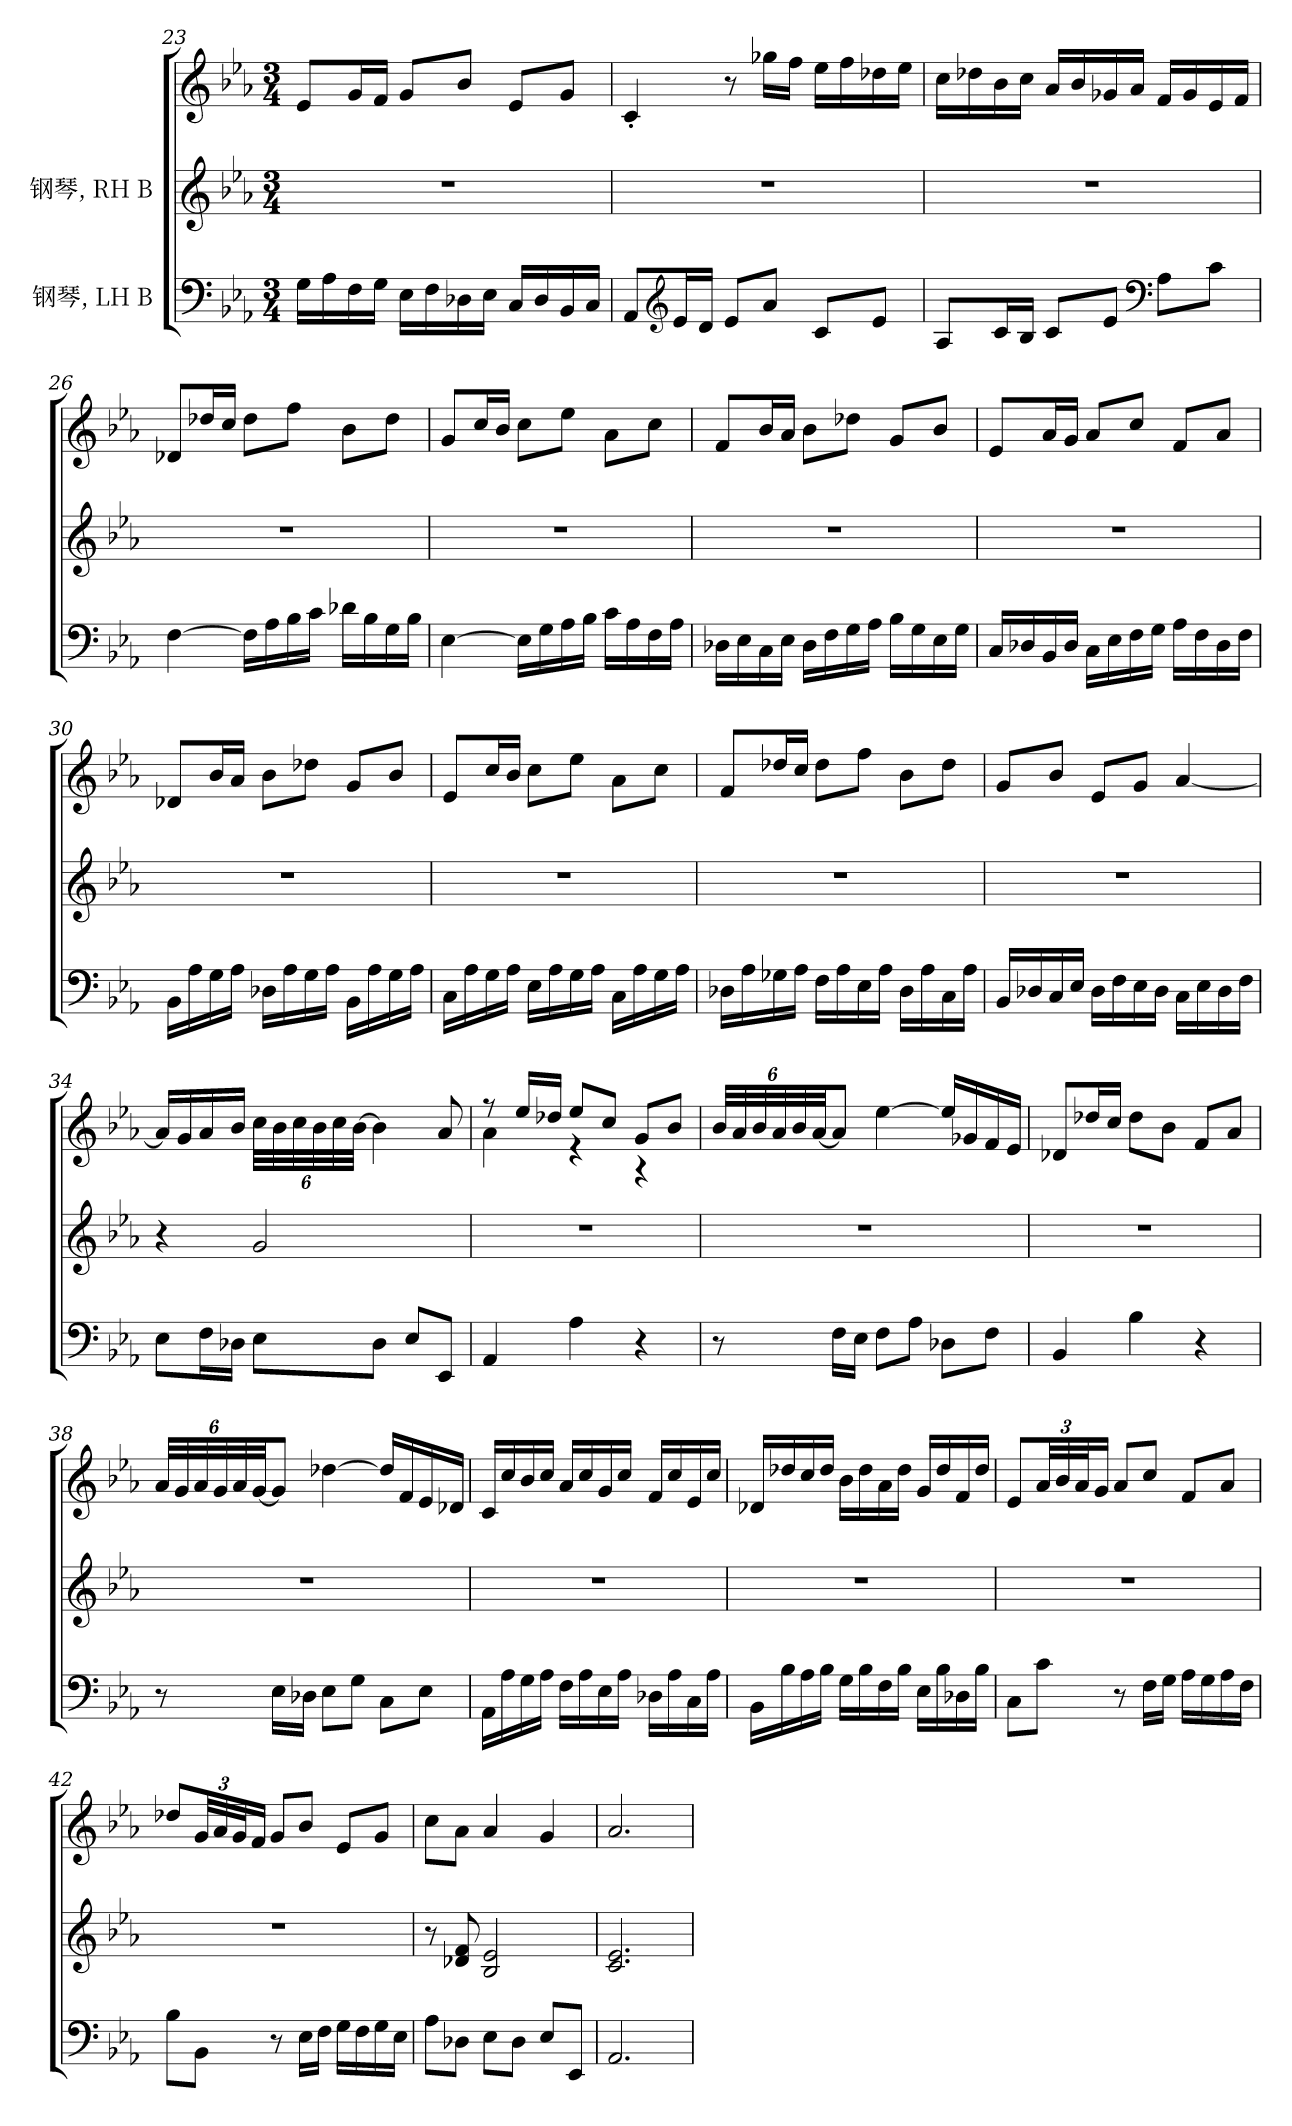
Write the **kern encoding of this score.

**kern	**kern	**kern
*part2	*part1	*part1
*staff3	*staff2	*staff1
*I"钢琴, LH B	*I"钢琴, RH B	*
*clefF4	*clefG2	*clefG2
*k[b-e-a-]	*k[b-e-a-]	*k[b-e-a-]
*M3/4	*M3/4	*M3/4
=23	=23	=23
16G\LL	2.r	8e-/L
16A-\	.	.
16F\	.	16g/L
16G\JJ	.	16f/JJ
16E-\LL	.	8g/L
16F\	.	.
16D-X\	.	8b-/J
16E-\JJ	.	.
16C/LL	.	8e-/L
16D-/	.	.
16BB-/	.	8g/J
16C/JJ	.	.
=24	=24	=24
8AA-/L	2.r	4c'/
*clefG2	*	*
16e-/L	.	.
16d/JJ	.	.
8e-/L	.	8r
8a-/J	.	16gg-X\LL
.	.	16ff\JJ
8c/L	.	16ee-\LL
.	.	16ff\
8e-/J	.	16dd-X\
.	.	16ee-\JJ
!!LO:LB:g=z
=25	=25	=25
8A-/L	2.r	16cc\LL
.	.	16dd-X\
16c/L	.	16b-\
16B-/JJ	.	16cc\JJ
8c/L	.	16a-/LL
.	.	16b-/
8e-/J	.	16g-X/
.	.	16a-/JJ
*clefF4	*	*
8A-\L	.	16f/LL
.	.	16g-/
8c\J	.	16e-/
.	.	16f/JJ
=26	=26	=26
[4F\	2.r	8d-X/L
.	.	16dd-X/L
.	.	16cc/JJ
16F\LL]	.	8dd-\L
16A-\	.	.
16B-\	.	8ff\J
16c\JJ	.	.
16d-X\LL	.	8b-\L
16B-\	.	.
16G\	.	8dd-\J
16B-\JJ	.	.
=27	=27	=27
[4E-\	2.r	8g/L
.	.	16cc/L
.	.	16b-/JJ
16E-\LL]	.	8cc\L
16G\	.	.
16A-\	.	8ee-\J
16B-\JJ	.	.
16c\LL	.	8a-\L
16A-\	.	.
16F\	.	8cc\J
16A-\JJ	.	.
!!LO:PB:g=z
=28	=28	=28
16D-X\LL	2.r	8f/L
16E-\	.	.
16C\	.	16b-/L
16E-\JJ	.	16a-/JJ
16D-\LL	.	8b-\L
16F\	.	.
16G\	.	8dd-X\J
16A-\JJ	.	.
16B-\LL	.	8g/L
16G\	.	.
16E-\	.	8b-/J
16G\JJ	.	.
=29	=29	=29
16C/LL	2.r	8e-/L
16D-X/	.	.
16BB-/	.	16a-/L
16D-/JJ	.	16g/JJ
16C\LL	.	8a-/L
16E-\	.	.
16F\	.	8cc/J
16G\JJ	.	.
16A-\LL	.	8f/L
16F\	.	.
16D-\	.	8a-/J
16F\JJ	.	.
=30	=30	=30
16BB-\LL	2.r	8d-X/L
16A-\	.	.
16G\	.	16b-/L
16A-\JJ	.	16a-/JJ
16D-X\LL	.	8b-\L
16A-\	.	.
16G\	.	8dd-X\J
16A-\JJ	.	.
16BB-\LL	.	8g/L
16A-\	.	.
16G\	.	8b-/J
16A-\JJ	.	.
!!LO:LB:g=z
=31	=31	=31
16C\LL	2.r	8e-/L
16A-\	.	.
16G\	.	16cc/L
16A-\JJ	.	16b-/JJ
16E-\LL	.	8cc\L
16A-\	.	.
16G\	.	8ee-\J
16A-\JJ	.	.
16C\LL	.	8a-\L
16A-\	.	.
16G\	.	8cc\J
16A-\JJ	.	.
=32	=32	=32
16D-X\LL	2.r	8f/L
16A-\	.	.
16G-X\	.	16dd-X/L
16A-\JJ	.	16cc/JJ
16F\LL	.	8dd-\L
16A-\	.	.
16E-\	.	8ff\J
16A-\JJ	.	.
16D-\LL	.	8b-\L
16A-\	.	.
16C\	.	8dd-\J
16A-\JJ	.	.
=33	=33	=33
16BB-/LL	2.r	8g/L
16D-X/	.	.
16C/	.	8b-/J
16E-/JJ	.	.
16D-\LL	.	8e-/L
16F\	.	.
16E-\	.	8g/J
16D-\JJ	.	.
16C\LL	.	[4a-/
16E-\	.	.
16D-\	.	.
16F\JJ	.	.
!!LO:LB:g=z
=34	=34	=34
8E-\L	4r	16a-/LL]
.	.	16g/
16F\L	.	16a-/
16D-X\JJ	.	16b-/JJ
*	*	*Xbrackettup
8E-\L	2g/	48cc\LLL
.	.	48b-\
.	.	48cc\
.	.	48b-\
.	.	48cc\
.	.	[48b-\JJJ
8D-\J	.	4b-\]
8E-/L	.	.
8EE-/J	.	8a-/
=35	=35	=35
*	*	*^
4AA-/	2.r	8r	4a-\
.	.	16ee-/LL	.
.	.	16dd-X/JJ	.
4A-\	.	8ee-/L	4r
.	.	8cc/J	.
4r	.	8g/L	4r
.	.	8b-/J	.
*	*	*v	*v
=36	=36	=36
8r	2.r	48b-/LLL
.	.	48a-/
.	.	48b-/
.	.	48a-/
.	.	48b-/
.	.	[48a-/JJ
16F\LL	.	8a-/J]
16E-\JJ	.	.
8F\L	.	[4ee-\
8A-\J	.	.
8D-X\L	.	16ee-/LL]
.	.	16g-X/
8F\J	.	16f/
.	.	16e-/JJ
!!LO:LB:g=z
=37	=37	=37
4BB-/	2.r	8d-X/L
.	.	16dd-X/L
.	.	16cc/JJ
4B-\	.	8dd-\L
.	.	8b-\J
4r	.	8f/L
.	.	8a-/J
=38	=38	=38
8r	2.r	48a-/LLL
.	.	48g/
.	.	48a-/
.	.	48g/
.	.	48a-/
.	.	[48g/JJ
16E-\LL	.	8g/J]
16D-X\JJ	.	.
8E-\L	.	[4dd-X\
8G\J	.	.
8C\L	.	16dd-/LL]
.	.	16f/
8E-\J	.	16e-/
.	.	16d-X/JJ
=39	=39	=39
16AA-\LL	2.r	16c/LL
16A-\	.	16cc/
16G\	.	16b-/
16A-\JJ	.	16cc/JJ
16F\LL	.	16a-/LL
16A-\	.	16cc/
16E-\	.	16g/
16A-\JJ	.	16cc/JJ
16D-X\LL	.	16f/LL
16A-\	.	16cc/
16C\	.	16e-/
16A-\JJ	.	16cc/JJ
!!LO:PB:g=z
=40	=40	=40
16BB-\LL	2.r	16d-X/LL
16B-\	.	16dd-X/
16A-\	.	16cc/
16B-\JJ	.	16dd-/JJ
16G\LL	.	16b-\LL
16B-\	.	16dd-\
16F\	.	16a-\
16B-\JJ	.	16dd-\JJ
16E-\LL	.	16g/LL
16B-\	.	16dd-/
16D-X\	.	16f/
16B-\JJ	.	16dd-/JJ
=41	=41	=41
8C\L	2.r	8e-/L
8c\J	.	48a-/LL
.	.	48b-/
.	.	48a-/J
.	.	16g/JJ
8r	.	8a-/L
16F\LL	.	8cc/J
16G\JJ	.	.
16A-\LL	.	8f/L
16G\	.	.
16A-\	.	8a-/J
16F\JJ	.	.
=42	=42	=42
8B-\L	2.r	8dd-X/L
8BB-\J	.	48g/LL
.	.	48a-/
.	.	48g/J
.	.	16f/JJ
8r	.	8g/L
16E-\LL	.	8b-/J
16F\JJ	.	.
*	*	*MM97
16G\LL	.	8e-/L
16F\	.	.
16G\	.	8g/J
16E-\JJ	.	.
!!LO:LB:g=z
=43	=43	=43
*	*	*MM94
8A-\L	8r	8cc\L
*	*	*MM90
8D-X\J	8d-X/ 8f/	8a-\J
*	*	*MM87
8E-\L	2B-/ 2e-/	4a-/
8D-\J	.	.
*	*	*MM75
8E-/L	.	4g/
8EE-/J	.	.
=44	=44	=44
*	*	*MM56
2.AA-/	2.c/ 2.e-/	2.a-/
=	=	=
*-	*-	*-
